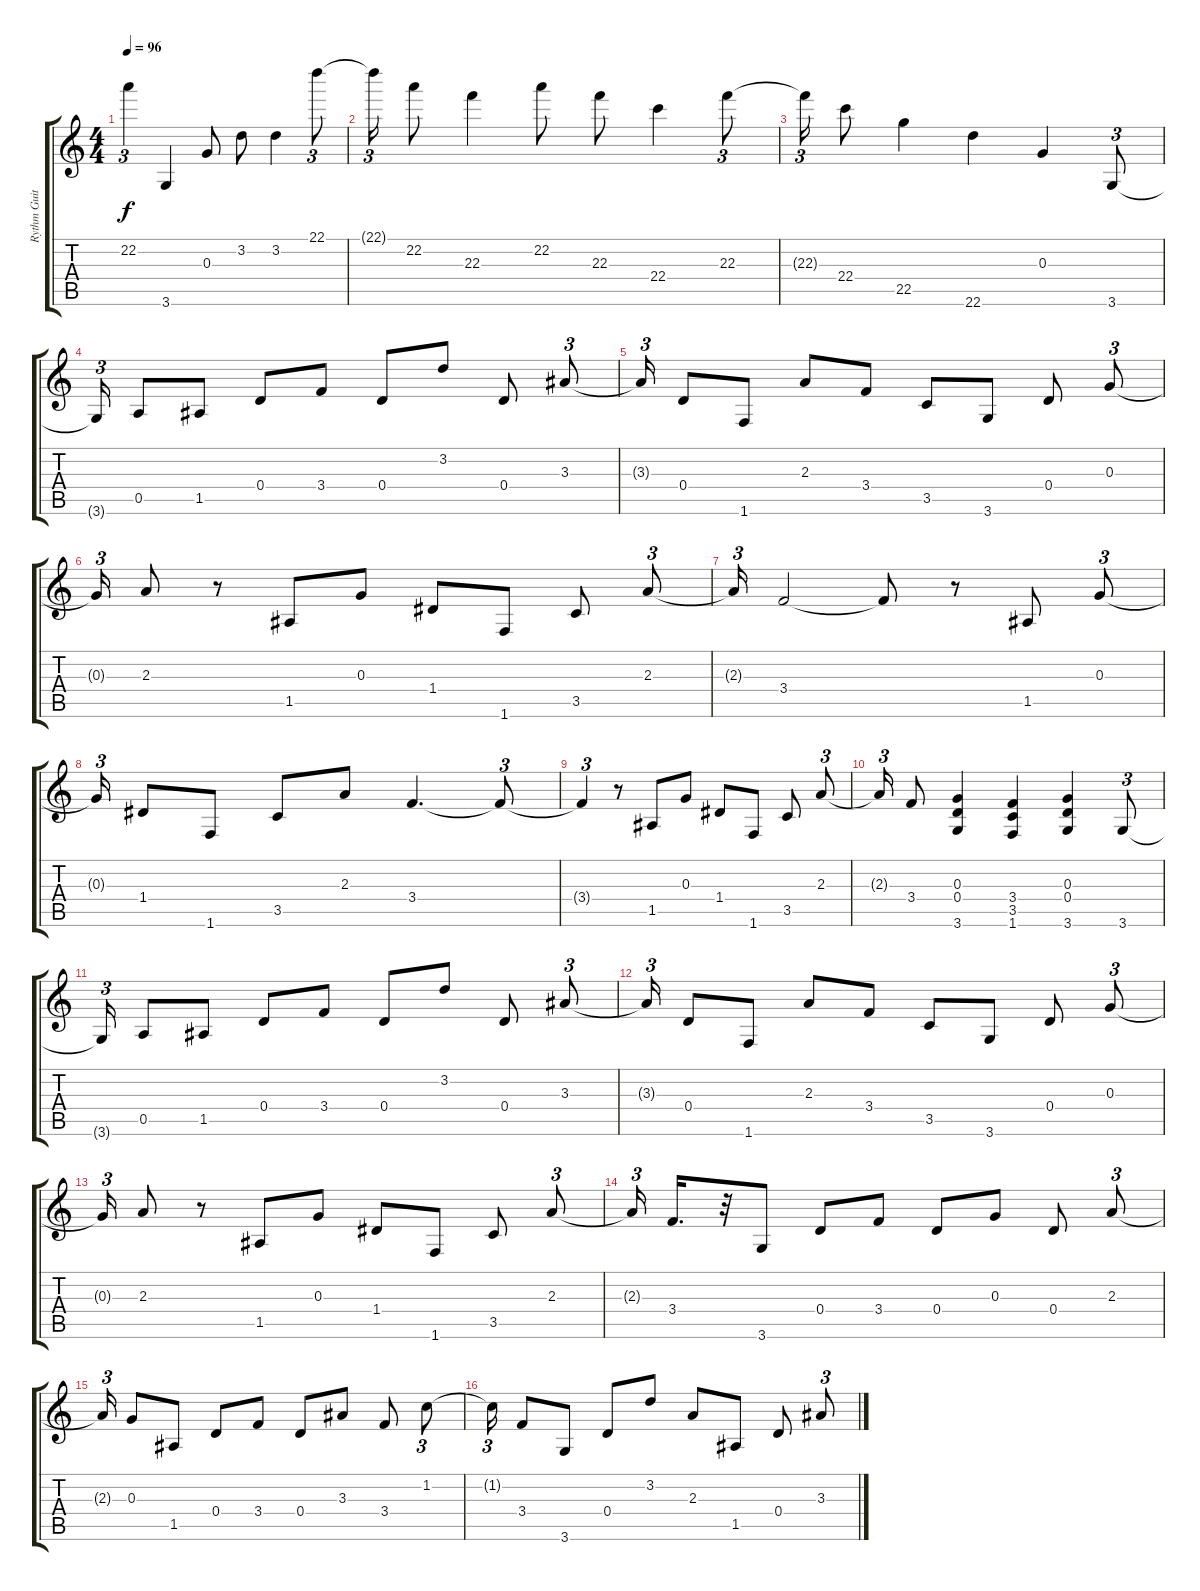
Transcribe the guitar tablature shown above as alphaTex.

\track ("Rythm Guitar" "Rythm Guit") {instrument acousticguitarsteel}
\staff {score tabs}
\tuning (E4 B3 G3 D3 A2 E2) {hide}
\ts (4 4)
\tempo 96
\clef g2
\ks c
22.2{t}.4{tu (3 2) dy f} 3.6.4 0.3.8 3.2.8 3.2.4 22.1.8{tu (3 2)} |
22.1{t}.16{tu (3 2)} 22.2.8 22.3.4 22.2.8 22.3.8 22.4.4 22.3.8{tu (3 2)} |
22.3{t}.16{tu (3 2)} 22.4.8 22.5.4 22.6.4 0.3.4 3.6.8{tu (3 2)} |
3.6{t}.16{tu (3 2)} 0.5.8 1.5.8 0.4.8 3.4.8 0.4.8 3.2.8 0.4.8 3.3.8{tu (3 2)} |
3.3{t}.16{tu (3 2)} 0.4.8 1.6.8 2.3.8 3.4.8 3.5.8 3.6.8 0.4.8 0.3.8{tu (3 2)} |
0.3{t}.16{tu (3 2)} 2.3.8 r.8 1.5.8 0.3.8 1.4.8 1.6.8 3.5.8 2.3.8{tu (3 2)} |
2.3{t}.16{tu (3 2)} 3.4.2 3.4{t}.8 r.8 1.5.8 0.3.8{tu (3 2)} |
0.3{t}.16{tu (3 2)} 1.4.8 1.6.8 3.5.8 2.3.8 3.4.4{d} 3.4{t}.8{tu (3 2)} |
3.4{t}.4{tu (3 2)} r.8 1.5.8 0.3.8 1.4.8 1.6.8 3.5.8 2.3.8{tu (3 2)} |
2.3{t}.16{tu (3 2)} 3.4.8 (0.3 0.4 3.6).4 (3.4 3.5 1.6).4 (0.3 0.4 3.6).4 3.6.8{tu (3 2)} |
3.6{t}.16{tu (3 2)} 0.5.8 1.5.8 0.4.8 3.4.8 0.4.8 3.2.8 0.4.8 3.3.8{tu (3 2)} |
3.3{t}.16{tu (3 2)} 0.4.8 1.6.8 2.3.8 3.4.8 3.5.8 3.6.8 0.4.8 0.3.8{tu (3 2)} |
0.3{t}.16{tu (3 2)} 2.3.8 r.8 1.5.8 0.3.8 1.4.8 1.6.8 3.5.8 2.3.8{tu (3 2)} |
2.3{t}.16{tu (3 2)} 3.4.16{d} r.32 3.6.8 0.4.8 3.4.8 0.4.8 0.3.8 0.4.8 2.3.8{tu (3 2)} |
2.3{t}.16{tu (3 2)} 0.3.8 1.5.8 0.4.8 3.4.8 0.4.8 3.3.8 3.4.8 1.2.8{tu (3 2)} |
1.2{t}.16{tu (3 2)} 3.4.8 3.6.8 0.4.8 3.2.8 2.3.8 1.5.8 0.4.8 3.3.8{tu (3 2)}
